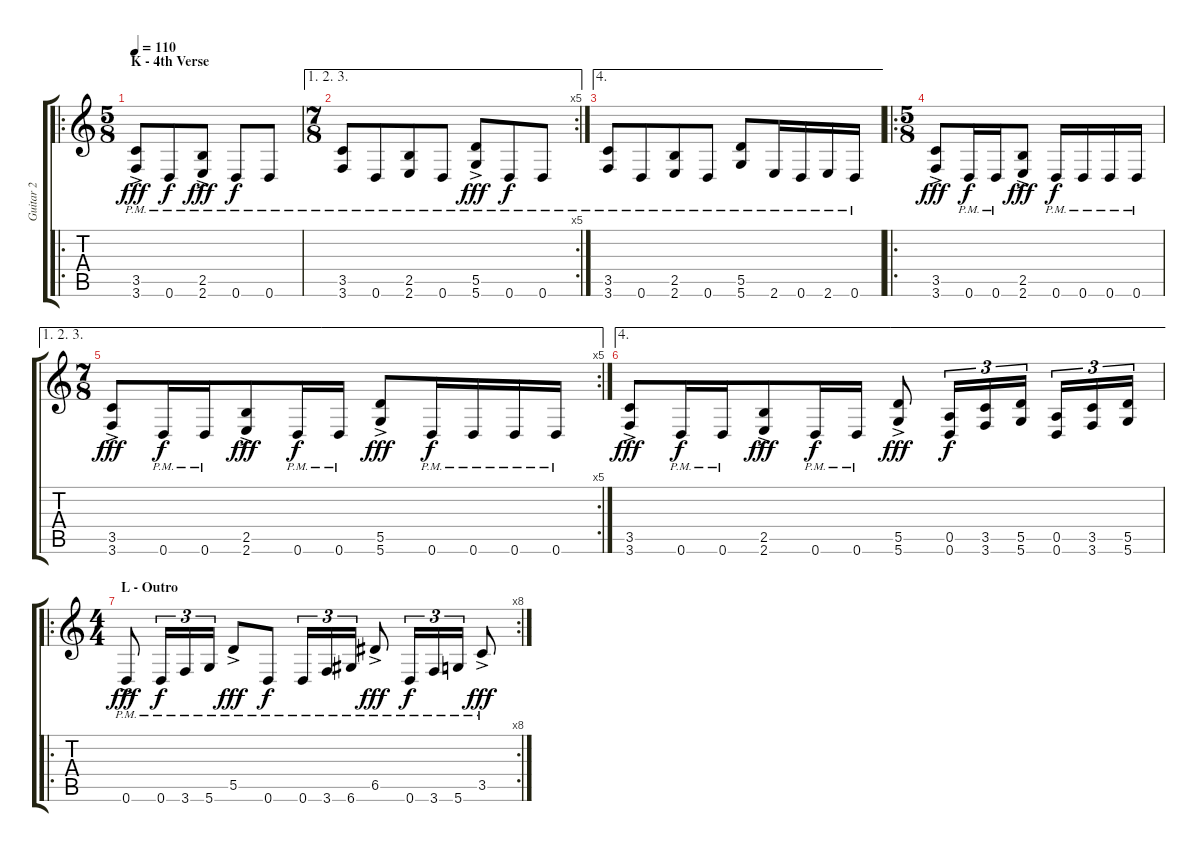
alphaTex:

\track ("Guitar 2" "Guitar 2") {instrument distortionguitar}
\staff {score tabs}
\tuning (E4 B3 G3 D3 A2 D2) {hide}
\ro
\ts (5 8)
\section ("" "K - 4th Verse")
\tempo 110
\clef g2
\ks c
(3.5{ac pm} 3.6{ac pm}).8{dy fff} 0.6{pm}.8{dy f} (2.5{ac pm} 2.6{ac pm}).8{dy fff} 0.6{pm}.8{dy f} 0.6{pm}.8 |
\ae (1 2 3)
\rc 5
\ts (7 8)
(3.5{pm} 3.6{pm}).8 0.6{pm}.8 (2.5{pm} 2.6{pm}).8 0.6{pm}.8 (5.5{ac pm} 5.6{ac pm}).8{dy fff} 0.6{pm}.8{dy f} 0.6{pm}.8 |
\ae 4
(3.5{pm} 3.6{pm}).8 0.6{pm}.8 (2.5{pm} 2.6{pm}).8 0.6{pm}.8 (5.5{pm} 5.6{pm}).8 2.6{pm}.16 0.6{pm}.16 2.6{pm}.16 0.6{pm}.16 |
\ro
\ts (5 8)
(3.5{ac} 3.6{ac}).8{dy fff} 0.6{pm}.16{dy f} 0.6{pm}.16 (2.5{ac} 2.6{ac}).8{dy fff} 0.6{pm}.16{dy f} 0.6{pm}.16 0.6{pm}.16 0.6{pm}.16 |
\ae (1 2 3)
\rc 5
\ts (7 8)
(3.5{ac} 3.6{ac}).8{dy fff} 0.6{pm}.16{dy f} 0.6{pm}.16 (2.5{ac} 2.6{ac}).8{dy fff} 0.6{pm}.16{dy f} 0.6{pm}.16 (5.5{ac} 5.6{ac}).8{dy fff} 0.6{pm}.16{dy f} 0.6{pm}.16 0.6{pm}.16 0.6{pm}.16 |
\ae 4
(3.5{ac} 3.6{ac}).8{dy fff} 0.6{pm}.16{dy f} 0.6{pm}.16 (2.5{ac} 2.6{ac}).8{dy fff} 0.6{pm}.16{dy f} 0.6{pm}.16 (5.5{ac} 5.6{ac}).8{dy fff} (0.5 0.6).16{tu (3 2) dy f} (3.5 3.6).16{tu (3 2)} (5.5 5.6).16{tu (3 2)} (0.5 0.6).16{tu (3 2)} (3.5 3.6).16{tu (3 2)} (5.5 5.6).16{tu (3 2)} |
\ro
\rc 8
\ts (4 4)
\section ("" "L - Outro")
0.6{ac pm}.8{dy fff} 0.6{pm}.16{tu (3 2) dy f} 3.6{pm}.16{tu (3 2)} 5.6{pm}.16{tu (3 2)} 5.5{ac pm}.8{dy fff} 0.6{pm}.8{dy f} 0.6{pm}.16{tu (3 2)} 3.6{pm}.16{tu (3 2)} 6.6{pm}.16{tu (3 2)} 6.5{ac pm}.8{dy fff} 0.6{pm}.16{tu (3 2) dy f} 3.6{pm}.16{tu (3 2)} 5.6{pm}.16{tu (3 2)} 3.5{ac pm}.8{dy fff}
